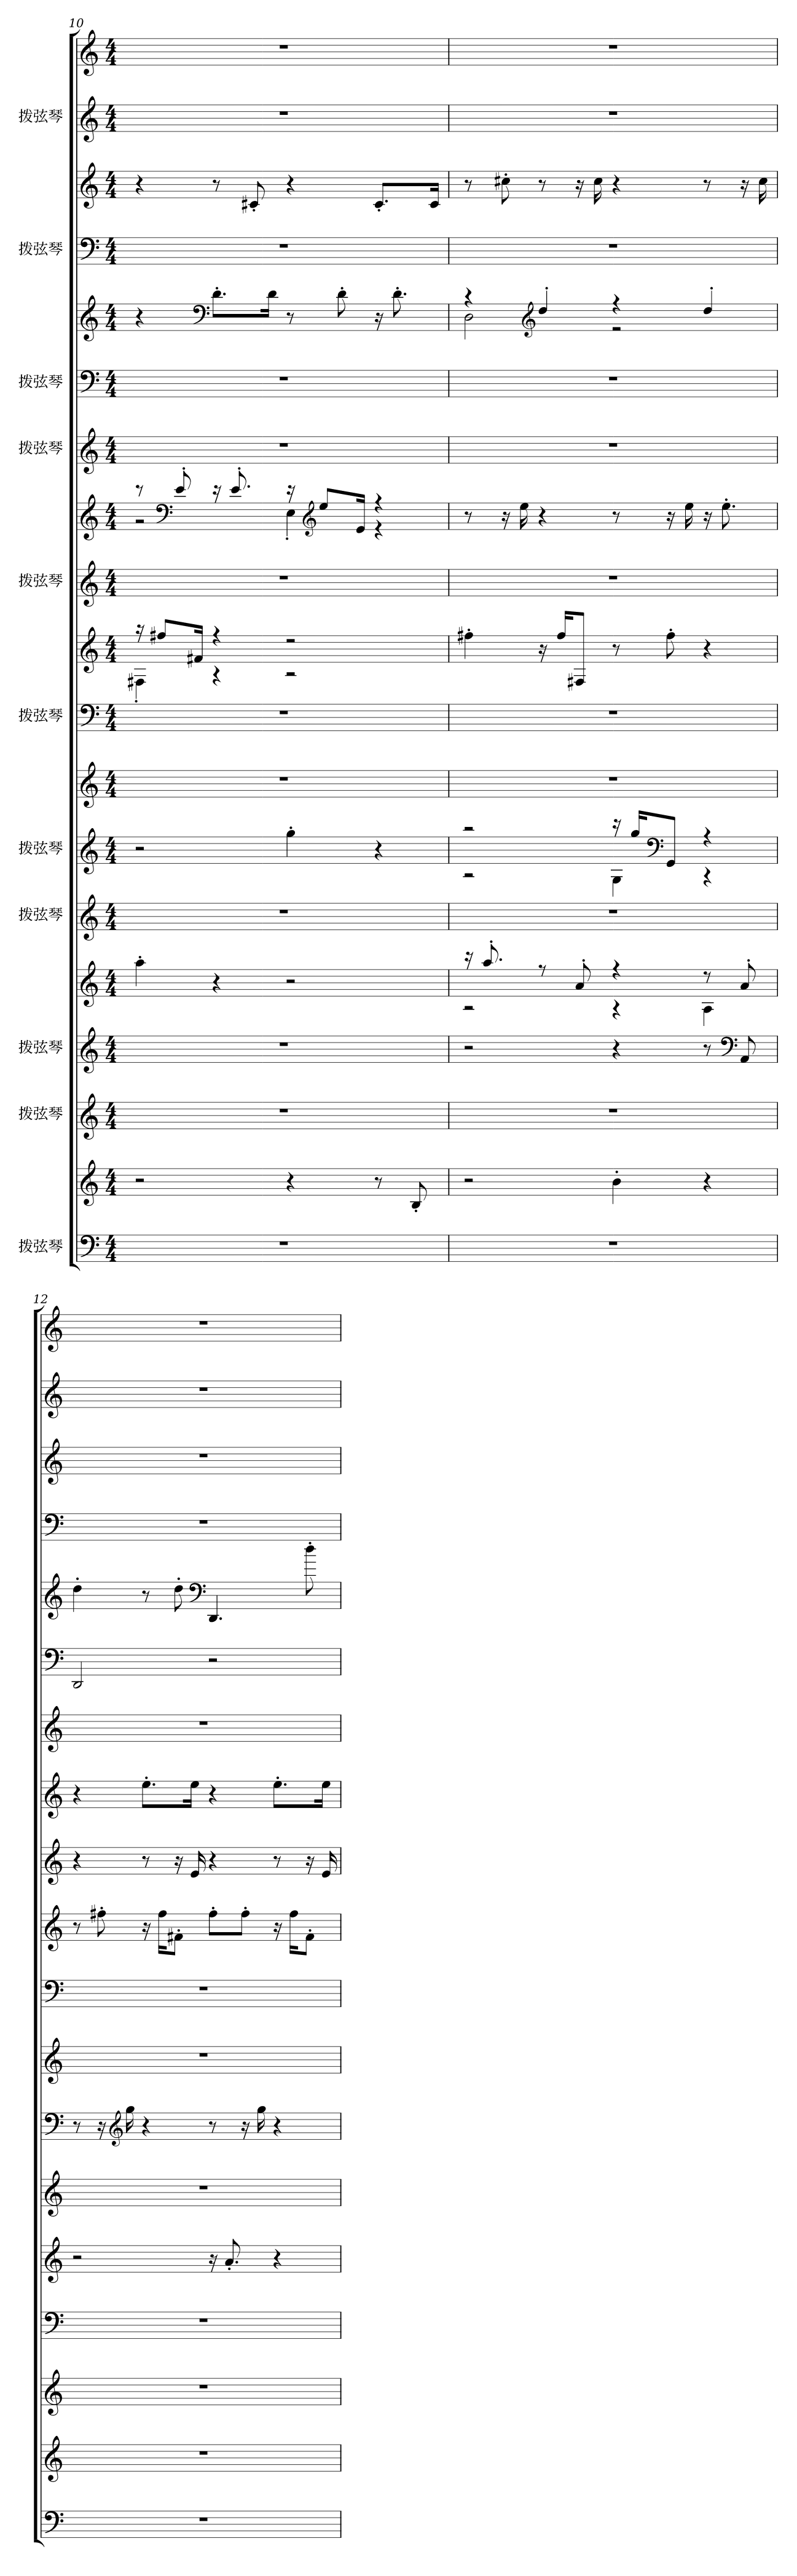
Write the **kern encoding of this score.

**kern	**kern	**kern	**kern	**kern	**kern	**kern	**kern	**kern	**kern	**kern	**kern	**kern	**kern	**kern	**kern	**kern	**kern	**kern
*part11	*part11	*part10	*part9	*part9	*part8	*part7	*part7	*part6	*part6	*part5	*part5	*part4	*part3	*part3	*part2	*part2	*part1	*part1
*staff19	*staff18	*staff17	*staff16	*staff15	*staff14	*staff13	*staff12	*staff11	*staff10	*staff9	*staff8	*staff7	*staff6	*staff5	*staff4	*staff3	*staff2	*staff1
*I"拨弦琴	*	*I"拨弦琴	*I"拨弦琴	*	*I"拨弦琴	*I"拨弦琴	*	*I"拨弦琴	*	*I"拨弦琴	*	*I"拨弦琴	*I"拨弦琴	*	*I"拨弦琴	*	*I"拨弦琴	*
!!LO:PB:g=z
*clefF4	*clefG2	*clefG2	*clefG2	*clefG2	*clefG2	*clefG2	*clefG2	*clefF4	*clefG2	*clefG2	*clefG2	*clefG2	*clefF4	*clefG2	*clefF4	*clefG2	*clefG2	*clefG2
*k[]	*k[]	*k[]	*k[]	*k[]	*k[]	*k[]	*k[]	*k[]	*k[]	*k[]	*k[]	*k[]	*k[]	*k[]	*k[]	*k[]	*k[]	*k[]
*M4/4	*M4/4	*M4/4	*M4/4	*M4/4	*M4/4	*M4/4	*M4/4	*M4/4	*M4/4	*M4/4	*M4/4	*M4/4	*M4/4	*M4/4	*M4/4	*M4/4	*M4/4	*M4/4
=10	=10	=10	=10	=10	=10	=10	=10	=10	=10	=10	=10	=10	=10	=10	=10	=10	=10	=10
*	*	*	*	*	*	*	*	*	*^	*	*^	*	*	*	*	*	*	*
1r	2r	1r	1r	4aa'\	1r	2r	1r	1r	16r	4F#X'\	1r	8r	2r	1r	1r	4r	1r	4r	1r	1r
.	.	.	.	.	.	.	.	.	8ff#X/L	.	.	.	.	.	.	.	.	.	.	.
*	*	*	*	*	*	*	*	*	*	*	*	*clefF4	*	*	*	*	*	*	*	*
.	.	.	.	.	.	.	.	.	.	.	.	8e'/	.	.	.	.	.	.	.	.
.	.	.	.	.	.	.	.	.	16f#X/Jk	.	.	.	.	.	.	.	.	.	.	.
*	*	*	*	*	*	*	*	*	*	*	*	*	*	*	*	*clefF4	*	*	*	*
.	.	.	.	4r	.	.	.	.	4r	4r	.	16r	.	.	.	8.d'\L	.	8r	.	.
.	.	.	.	.	.	.	.	.	.	.	.	8.e'/	.	.	.	.	.	.	.	.
.	.	.	.	.	.	.	.	.	.	.	.	.	.	.	.	.	.	8c#X'/	.	.
.	.	.	.	.	.	.	.	.	.	.	.	.	.	.	.	16d\Jk	.	.	.	.
.	4r	.	.	2r	.	4gg'\	.	.	2r	2r	.	16r	4E'\	.	.	8r	.	4r	.	.
*	*	*	*	*	*	*	*	*	*	*	*	*clefG2	*	*	*	*	*	*	*	*
.	.	.	.	.	.	.	.	.	.	.	.	8ee/L	.	.	.	.	.	.	.	.
.	.	.	.	.	.	.	.	.	.	.	.	.	.	.	.	8d'\	.	.	.	.
.	.	.	.	.	.	.	.	.	.	.	.	16e/Jk	.	.	.	.	.	.	.	.
.	8r	.	.	.	.	4r	.	.	.	.	.	4r	4r	.	.	16r	.	8.c#'/L	.	.
.	.	.	.	.	.	.	.	.	.	.	.	.	.	.	.	8.d'\	.	.	.	.
.	8B'/	.	.	.	.	.	.	.	.	.	.	.	.	.	.	.	.	.	.	.
.	.	.	.	.	.	.	.	.	.	.	.	.	.	.	.	.	.	16c#/Jk	.	.
*	*	*	*	*	*	*	*	*	*v	*v	*	*v	*v	*	*	*	*	*	*	*
=11	=11	=11	=11	=11	=11	=11	=11	=11	=11	=11	=11	=11	=11	=11	=11	=11	=11	=11
*	*	*	*	*^	*	*^	*	*	*	*	*	*	*	*^	*	*	*	*
1r	2r	1r	2r	16r	2r	1r	2r	2r	1r	1r	4ff#X'\	1r	8r	1r	1r	4r	2D\	1r	8r	1r	1r
.	.	.	.	8.aa'/	.	.	.	.	.	.	.	.	.	.	.	.	.	.	.	.	.
.	.	.	.	.	.	.	.	.	.	.	.	.	16r	.	.	.	.	.	8cc#X'\	.	.
.	.	.	.	.	.	.	.	.	.	.	.	.	16ee\	.	.	.	.	.	.	.	.
*	*	*	*	*	*	*	*	*	*	*	*	*	*	*	*	*clefG2	*	*	*	*	*
.	.	.	.	8r	.	.	.	.	.	.	16r	.	4r	.	.	4dd'/	.	.	8r	.	.
.	.	.	.	.	.	.	.	.	.	.	16ff#/KL	.	.	.	.	.	.	.	.	.	.
.	.	.	.	8a'/	.	.	.	.	.	.	8F#X/J	.	.	.	.	.	.	.	16r	.	.
.	.	.	.	.	.	.	.	.	.	.	.	.	.	.	.	.	.	.	16cc#\	.	.
.	4b'\	.	4r	4r	4r	.	16r	4G\	.	.	8r	.	8r	.	.	4r	2r	.	4r	.	.
.	.	.	.	.	.	.	16gg/KL	.	.	.	.	.	.	.	.	.	.	.	.	.	.
*	*	*	*	*	*	*	*clefF4	*	*	*	*	*	*	*	*	*	*	*	*	*	*
.	.	.	.	.	.	.	8GG/J	.	.	.	8ff#'\	.	16r	.	.	.	.	.	.	.	.
.	.	.	.	.	.	.	.	.	.	.	.	.	16ee\	.	.	.	.	.	.	.	.
.	4r	.	8r	8r	4A\	.	4r	4r	.	.	4r	.	16r	.	.	4dd'/	.	.	8r	.	.
.	.	.	.	.	.	.	.	.	.	.	.	.	8.ee'\	.	.	.	.	.	.	.	.
*	*	*	*clefF4	*	*	*	*	*	*	*	*	*	*	*	*	*	*	*	*	*	*
.	.	.	8AA/	8a'/	.	.	.	.	.	.	.	.	.	.	.	.	.	.	16r	.	.
.	.	.	.	.	.	.	.	.	.	.	.	.	.	.	.	.	.	.	16cc#\	.	.
*	*	*	*	*v	*v	*	*v	*v	*	*	*	*	*	*	*	*v	*v	*	*	*	*
!!LO:PB:g=z
=12	=12	=12	=12	=12	=12	=12	=12	=12	=12	=12	=12	=12	=12	=12	=12	=12	=12	=12
1r	1r	1r	1r	2r	1r	8r	1r	1r	8r	4r	4r	1r	2DD/	4dd'\	1r	1r	1r	1r
.	.	.	.	.	.	16r	.	.	8ff#X'\	.	.	.	.	.	.	.	.	.
*	*	*	*	*	*	*clefG2	*	*	*	*	*	*	*	*	*	*	*	*
.	.	.	.	.	.	16gg\	.	.	.	.	.	.	.	.	.	.	.	.
.	.	.	.	.	.	4r	.	.	16r	8r	8.ee'\L	.	.	8r	.	.	.	.
.	.	.	.	.	.	.	.	.	16ff#\KL	.	.	.	.	.	.	.	.	.
.	.	.	.	.	.	.	.	.	8f#X'\J	16r	.	.	.	8dd'\	.	.	.	.
.	.	.	.	.	.	.	.	.	.	16e/	16ee\Jk	.	.	.	.	.	.	.
*	*	*	*	*	*	*	*	*	*	*	*	*	*	*clefF4	*	*	*	*
.	.	.	.	16r	.	8r	.	.	8ff#'\L	4r	4r	.	2r	4.DD/	.	.	.	.
.	.	.	.	8.a'/	.	.	.	.	.	.	.	.	.	.	.	.	.	.
.	.	.	.	.	.	16r	.	.	8ff#'\J	.	.	.	.	.	.	.	.	.
.	.	.	.	.	.	16gg\	.	.	.	.	.	.	.	.	.	.	.	.
.	.	.	.	4r	.	4r	.	.	16r	8r	8.ee'\L	.	.	.	.	.	.	.
.	.	.	.	.	.	.	.	.	16ff#\KL	.	.	.	.	.	.	.	.	.
.	.	.	.	.	.	.	.	.	8f#'\J	16r	.	.	.	8dd'\	.	.	.	.
.	.	.	.	.	.	.	.	.	.	16e/	16ee\Jk	.	.	.	.	.	.	.
=	=	=	=	=	=	=	=	=	=	=	=	=	=	=	=	=	=	=
*-	*-	*-	*-	*-	*-	*-	*-	*-	*-	*-	*-	*-	*-	*-	*-	*-	*-	*-
